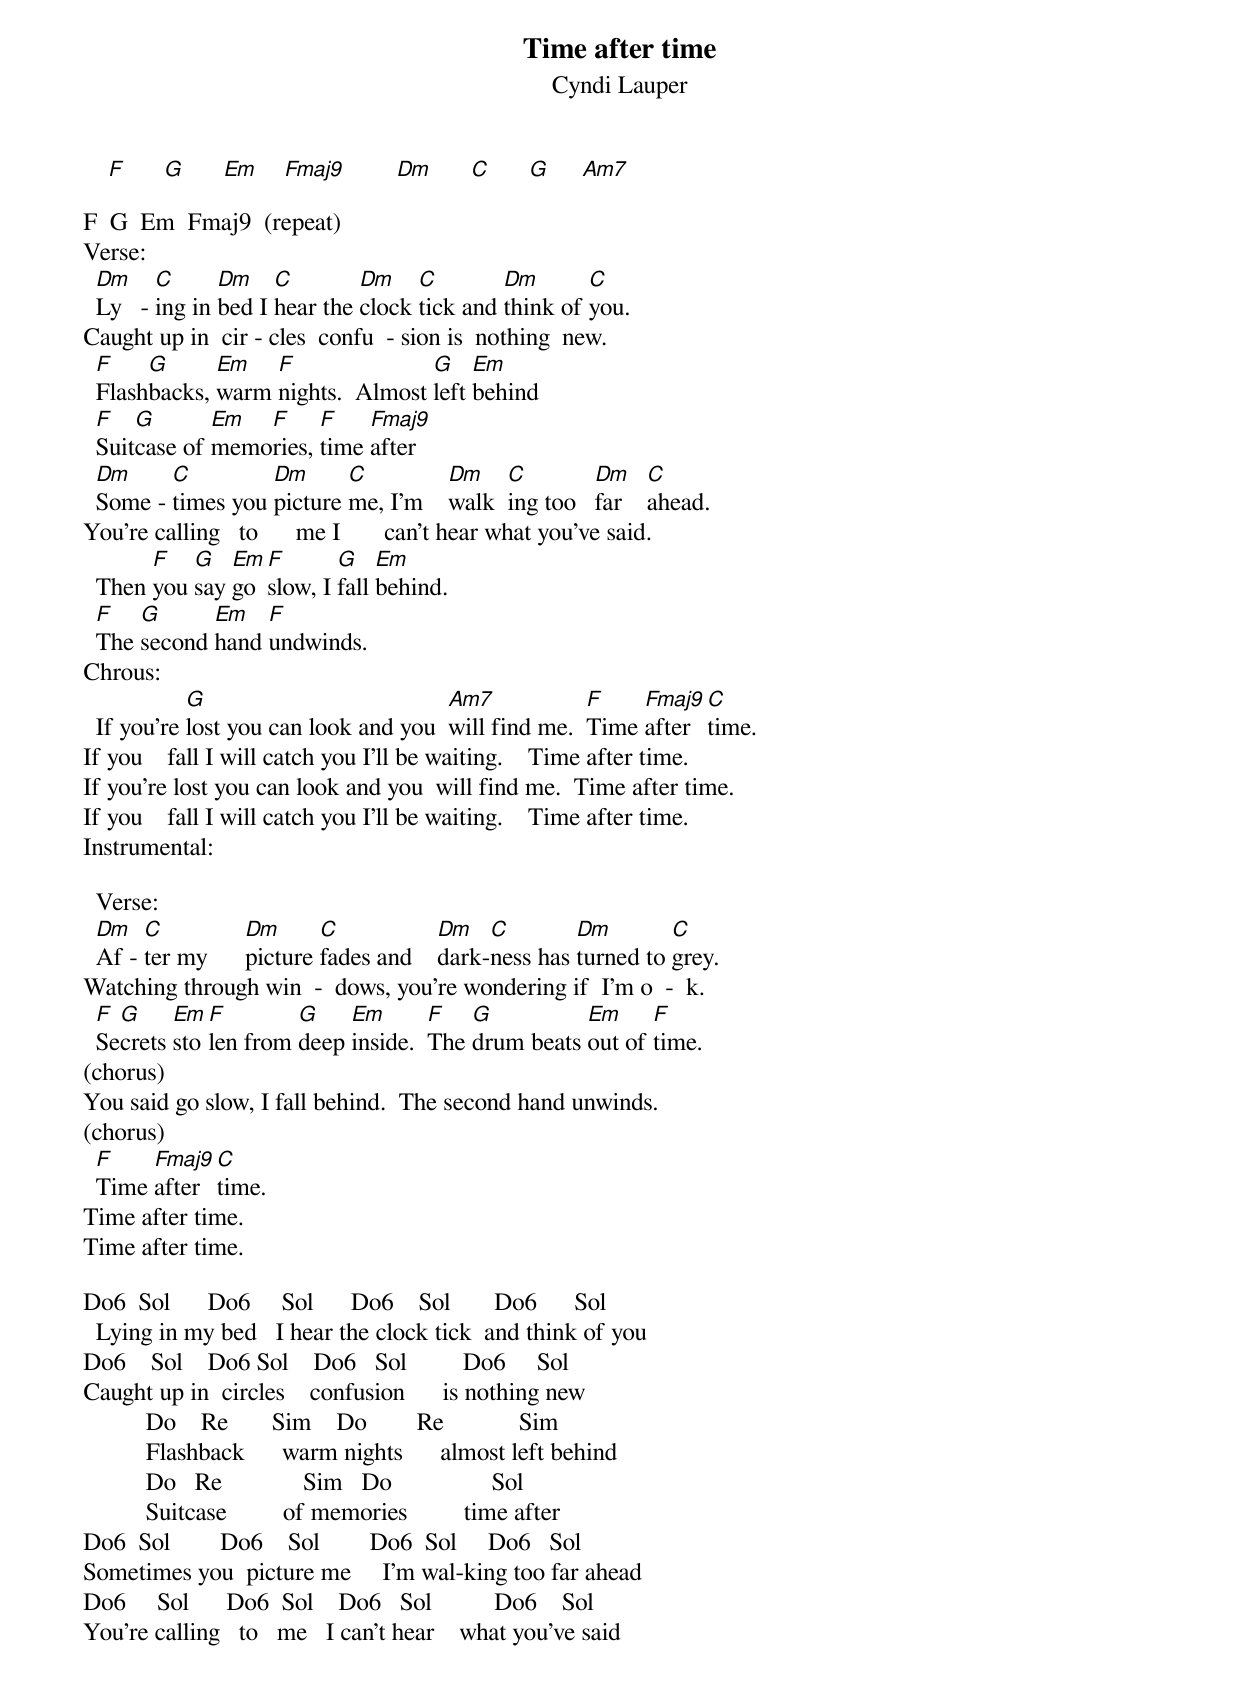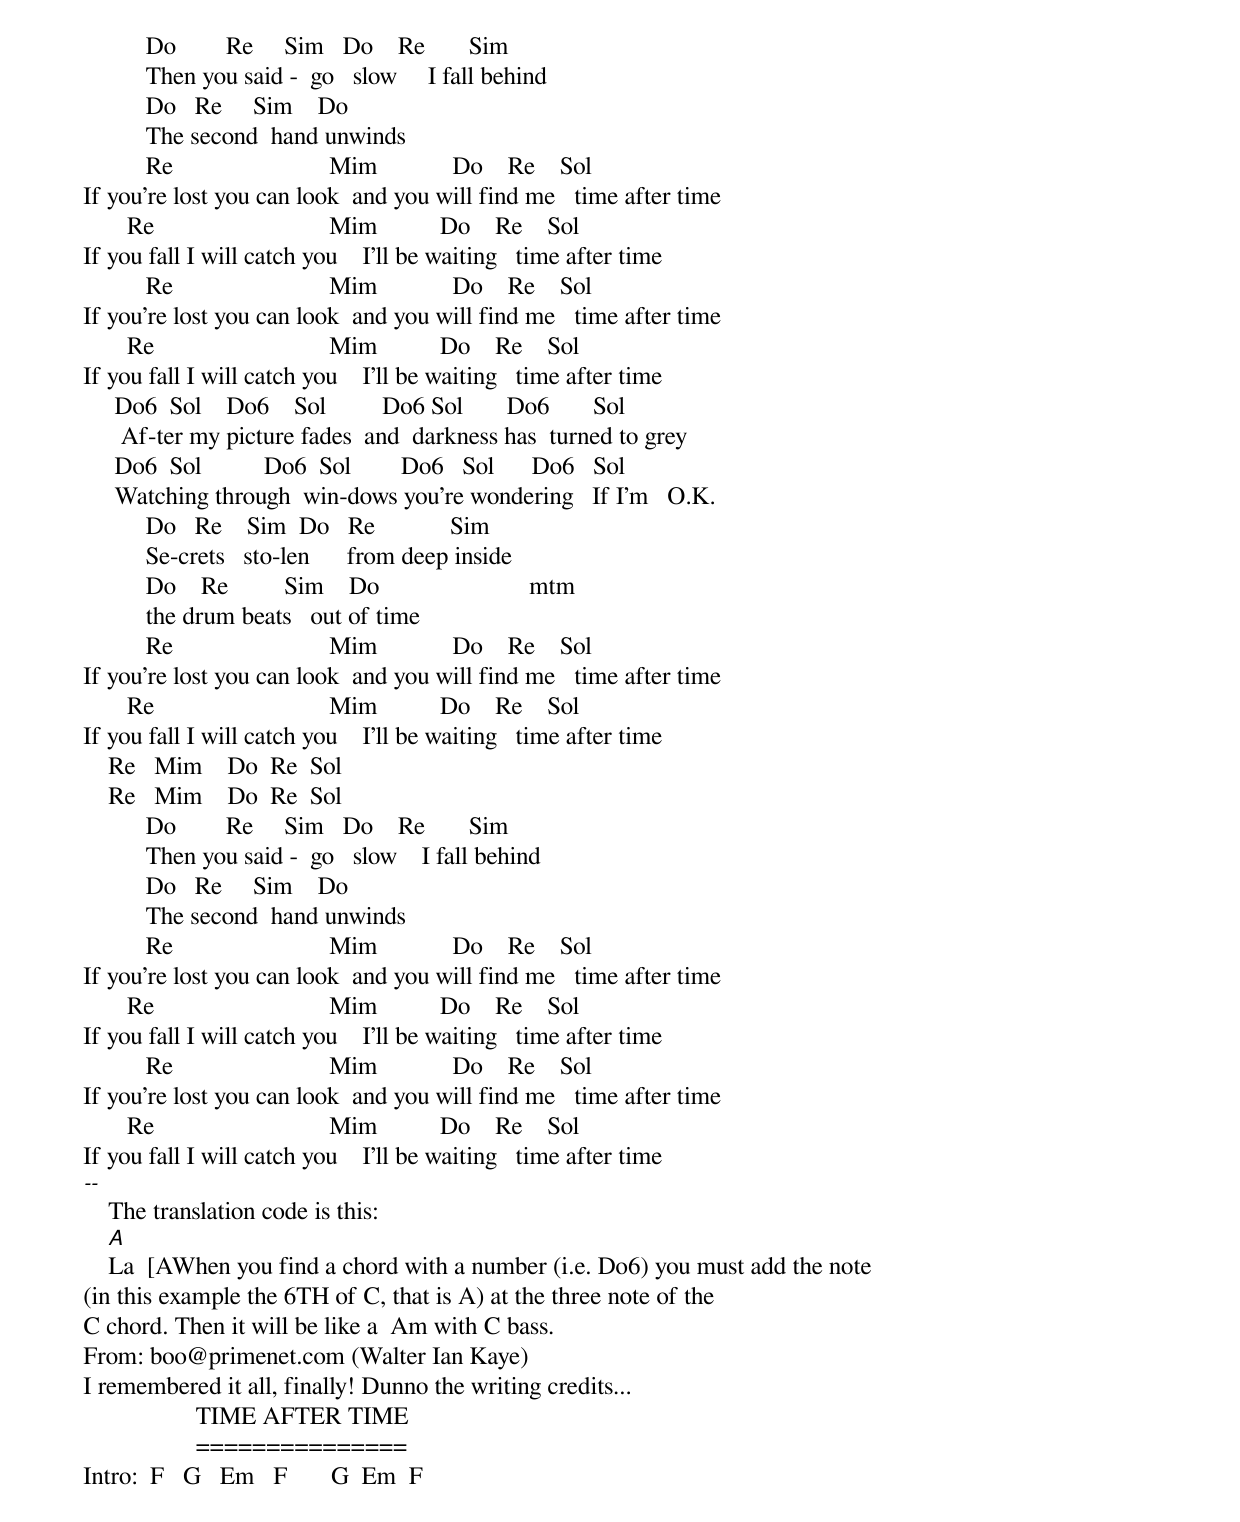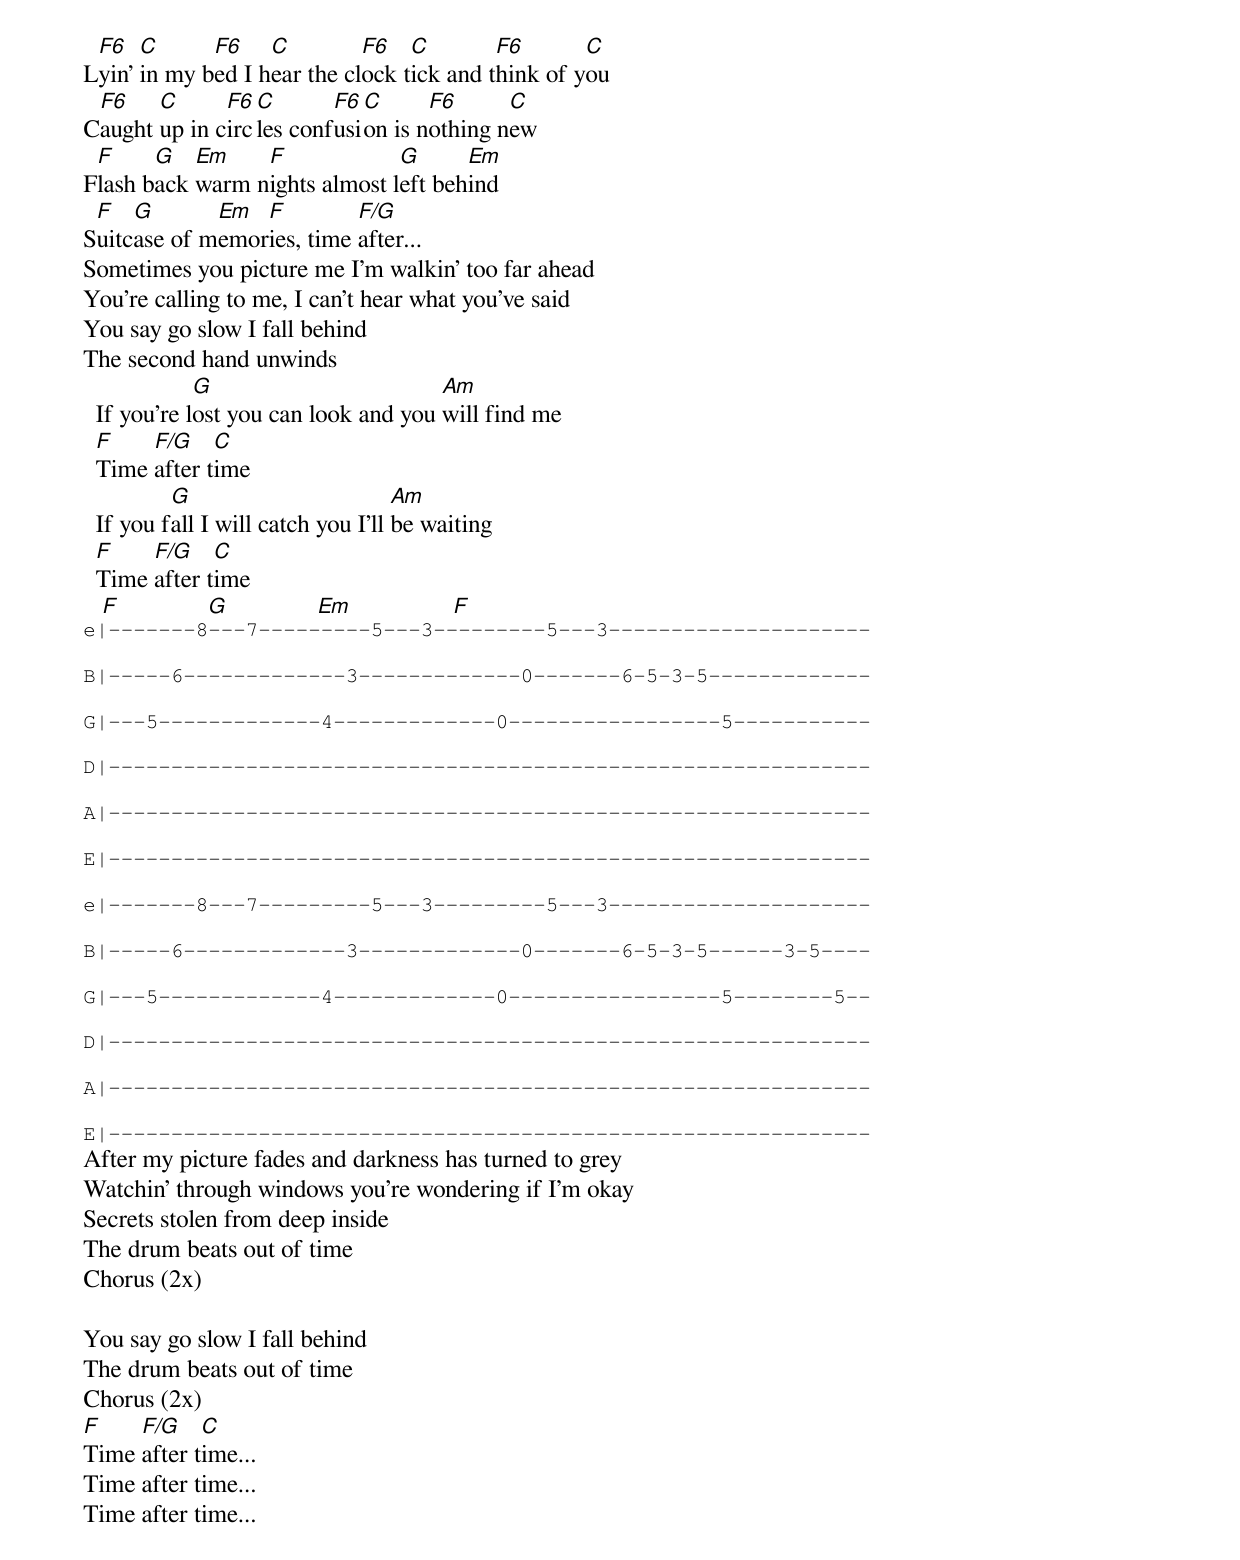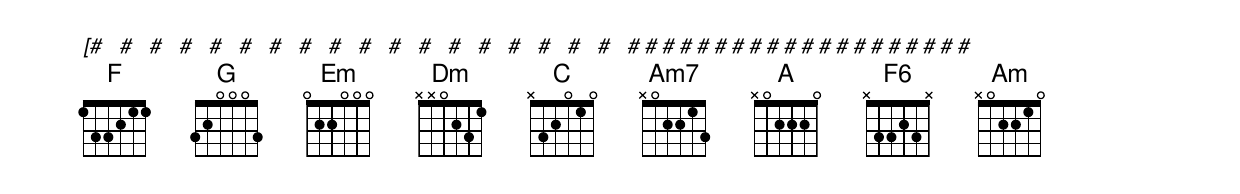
{t:Time after time}
{st:Cyndi Lauper}


    [F]      [G]      [Em]    [Fmaj9]        [Dm]      [C]      [G]     [Am7]

F  G  Em  Fmaj9  (repeat)
Verse:
  [Dm]Ly   - [C]ing in [Dm]bed I [C]hear the [Dm]clock [C]tick and [Dm]think of [C]you.
Caught up in  cir - cles  confu  - sion is  nothing  new.
  [F]Flash[G]backs, [Em]warm [F]nights.  Almost [G]left [Em]behind
  [F]Suit[G]case of [Em]memo[F]ries, [F]time [Fmaj9]after
  [Dm]Some - [C]times you [Dm]picture [C]me, I'm    [Dm]walk  [C]ing too   [Dm]far    [C]ahead.
You're calling   to      me I       can't hear what you've said.
  Then [F]you [G]say [Em]go [F]slow, I [G]fall [Em]behind.
  [F]The [G]second [Em]hand [F]undwinds.
Chrous:
  If you're [G]lost you can look and you  [Am7]will find me.  [F]Time [Fmaj9]after [C]time.
If you    fall I will catch you I'll be waiting.    Time after time.
If you're lost you can look and you  will find me.  Time after time.
If you    fall I will catch you I'll be waiting.    Time after time.
Instrumental:

  Verse:
  [Dm]Af - [C]ter my      [Dm]picture [C]fades and    [Dm]dark-[C]ness has [Dm]turned to [C]grey.
Watching through win  -  dows, you're wondering if  I'm o  -  k.
  [F]Se[G]crets [Em]sto[F]len from [G]deep [Em]inside.  [F]The [G]drum beats [Em]out of [F]time.
(chorus)
You said go slow, I fall behind.  The second hand unwinds.
(chorus)
  [F]Time [Fmaj9]after [C]time.
Time after time.
Time after time.

Do6  Sol      Do6     Sol      Do6    Sol       Do6      Sol
  Lying in my bed   I hear the clock tick  and think of you
Do6    Sol    Do6 Sol    Do6   Sol         Do6     Sol
Caught up in  circles    confusion      is nothing new
          Do    Re       Sim    Do        Re            Sim
          Flashback      warm nights      almost left behind
          Do   Re             Sim   Do                Sol
          Suitcase         of memories         time after
Do6  Sol        Do6    Sol        Do6  Sol     Do6   Sol
Sometimes you  picture me     I'm wal-king too far ahead
Do6     Sol      Do6  Sol    Do6   Sol          Do6    Sol
You're calling   to   me   I can't hear    what you've said
          Do        Re     Sim   Do    Re       Sim
          Then you said -  go   slow     I fall behind
          Do   Re     Sim    Do
          The second  hand unwinds
          Re                         Mim            Do    Re    Sol
If you're lost you can look  and you will find me   time after time
       Re                            Mim          Do    Re    Sol
If you fall I will catch you    I'll be waiting   time after time
          Re                         Mim            Do    Re    Sol
If you're lost you can look  and you will find me   time after time
       Re                            Mim          Do    Re    Sol
If you fall I will catch you    I'll be waiting   time after time
     Do6  Sol    Do6    Sol         Do6 Sol       Do6       Sol
      Af-ter my picture fades  and  darkness has  turned to grey
     Do6  Sol          Do6  Sol        Do6   Sol      Do6   Sol
     Watching through  win-dows you're wondering   If I'm   O.K.
          Do   Re    Sim  Do   Re            Sim
          Se-crets   sto-len      from deep inside
          Do    Re         Sim    Do                        mtm
          the drum beats   out of time
          Re                         Mim            Do    Re    Sol
If you're lost you can look  and you will find me   time after time
       Re                            Mim          Do    Re    Sol
If you fall I will catch you    I'll be waiting   time after time
    Re   Mim    Do  Re  Sol
    Re   Mim    Do  Re  Sol
          Do        Re     Sim   Do    Re       Sim
          Then you said -  go   slow    I fall behind
          Do   Re     Sim    Do
          The second  hand unwinds
          Re                         Mim            Do    Re    Sol
If you're lost you can look  and you will find me   time after time
       Re                            Mim          Do    Re    Sol
If you fall I will catch you    I'll be waiting   time after time
          Re                         Mim            Do    Re    Sol
If you're lost you can look  and you will find me   time after time
       Re                            Mim          Do    Re    Sol
If you fall I will catch you    I'll be waiting   time after time
[--]    The translation code is this:
    [A]La  [AWhen you find a chord with a number (i.e. Do6) you must add the note
(in this example the 6TH of C, that is A) at the three note of the
C chord. Then it will be like a  Am with C bass.
From: boo@primenet.com (Walter Ian Kaye)
I remembered it all, finally! Dunno the writing credits...
                  TIME AFTER TIME
                  ===============
Intro:  F   G   Em   F       G  Em  F
L[F6]yin' [C]in my b[F6]ed I h[C]ear the cl[F6]ock t[C]ick and t[F6]hink of y[C]ou
C[F6]aught [C]up in c[F6]irc[C]les conf[F6]usi[C]on is n[F6]othing n[C]ew
F[F]lash b[G]ack [Em]warm n[F]ights almost l[G]eft beh[Em]ind
S[F]uitc[G]ase of m[Em]emor[F]ies, time [F/G]after...
Sometimes you picture me I'm walkin' too far ahead
You're calling to me, I can't hear what you've said
You say go slow I fall behind
The second hand unwinds
  If you're l[G]ost you can look and you [Am]will find me
  [F]Time [F/G]after t[C]ime
  If you f[G]all I will catch you I'll [Am]be waiting
  [F]Time [F/G]after t[C]ime
   [F]              [G]              [Em]                [F]
{sot}
e|-------8---7---------5---3---------5---3---------------------
{eot}

{sot}
B|-----6-------------3-------------0-------6-5-3-5-------------
{eot}

{sot}
G|---5-------------4-------------0-----------------5-----------
{eot}

{sot}
D|-------------------------------------------------------------
{eot}

{sot}
A|-------------------------------------------------------------
{eot}

{sot}
E|-------------------------------------------------------------
{eot}

{sot}
e|-------8---7---------5---3---------5---3---------------------
{eot}

{sot}
B|-----6-------------3-------------0-------6-5-3-5------3-5----
{eot}

{sot}
G|---5-------------4-------------0-----------------5--------5--
{eot}

{sot}
D|-------------------------------------------------------------
{eot}

{sot}
A|-------------------------------------------------------------
{eot}

{sot}
E|-------------------------------------------------------------
{eot}
After my picture fades and darkness has turned to grey
Watchin' through windows you're wondering if I'm okay
Secrets stolen from deep inside
The drum beats out of time
Chorus (2x)
<instr>
You say go slow I fall behind
The drum beats out of time
Chorus (2x)
[F]Time [F/G]after t[C]ime...
Time after time...
Time after time...
[[#]  [#]  [#]  [#]  [#]  [#]  [#]  [#]  [#]  [#]  [#]  [#]  [#]  [#]  [#]  [#]  [#]  [#]  [#][#][#][#][#][#][#][#][#][#][#][#][#][#][#][#][#][#][#][#]
{define:  C      }
